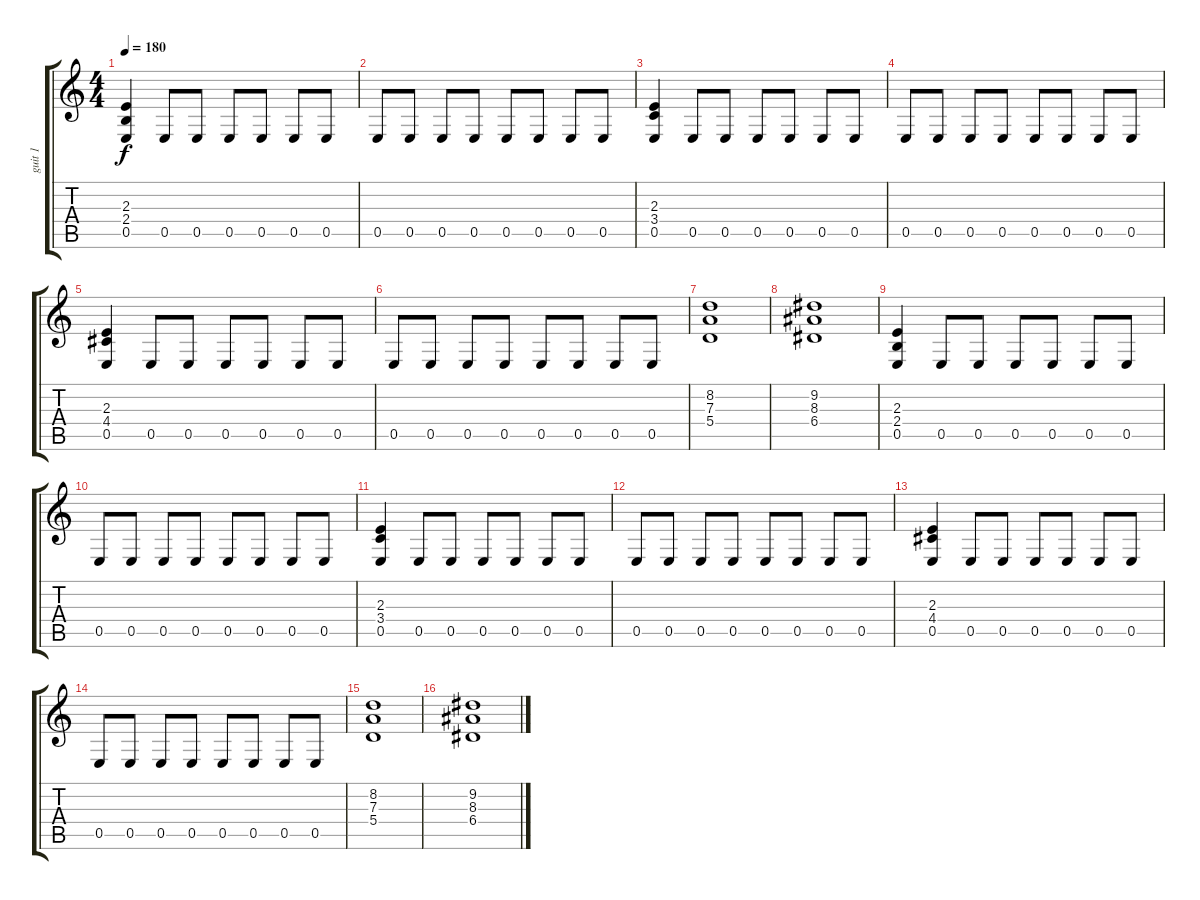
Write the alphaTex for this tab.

\track ("guit 1" "guit 1") {instrument distortionguitar}
\staff {score tabs}
\tuning (B3 Gb3 D3 A2 E2 B1) {hide}
\ts (4 4)
\tempo 180
\clef g2
\ks c
(2.3 2.4 0.5).4{dy f} 0.5.8 0.5.8 0.5.8 0.5.8 0.5.8 0.5.8 |
0.5.8 0.5.8 0.5.8 0.5.8 0.5.8 0.5.8 0.5.8 0.5.8 |
(2.3 3.4 0.5).4 0.5.8 0.5.8 0.5.8 0.5.8 0.5.8 0.5.8 |
0.5.8 0.5.8 0.5.8 0.5.8 0.5.8 0.5.8 0.5.8 0.5.8 |
(2.3 4.4 0.5).4 0.5.8 0.5.8 0.5.8 0.5.8 0.5.8 0.5.8 |
0.5.8 0.5.8 0.5.8 0.5.8 0.5.8 0.5.8 0.5.8 0.5.8 |
(8.2 7.3 5.4).1 |
(9.2 8.3 6.4).1 |
(2.3 2.4 0.5).4 0.5.8 0.5.8 0.5.8 0.5.8 0.5.8 0.5.8 |
0.5.8 0.5.8 0.5.8 0.5.8 0.5.8 0.5.8 0.5.8 0.5.8 |
(2.3 3.4 0.5).4 0.5.8 0.5.8 0.5.8 0.5.8 0.5.8 0.5.8 |
0.5.8 0.5.8 0.5.8 0.5.8 0.5.8 0.5.8 0.5.8 0.5.8 |
(2.3 4.4 0.5).4 0.5.8 0.5.8 0.5.8 0.5.8 0.5.8 0.5.8 |
0.5.8 0.5.8 0.5.8 0.5.8 0.5.8 0.5.8 0.5.8 0.5.8 |
(8.2 7.3 5.4).1 |
(9.2 8.3 6.4).1
